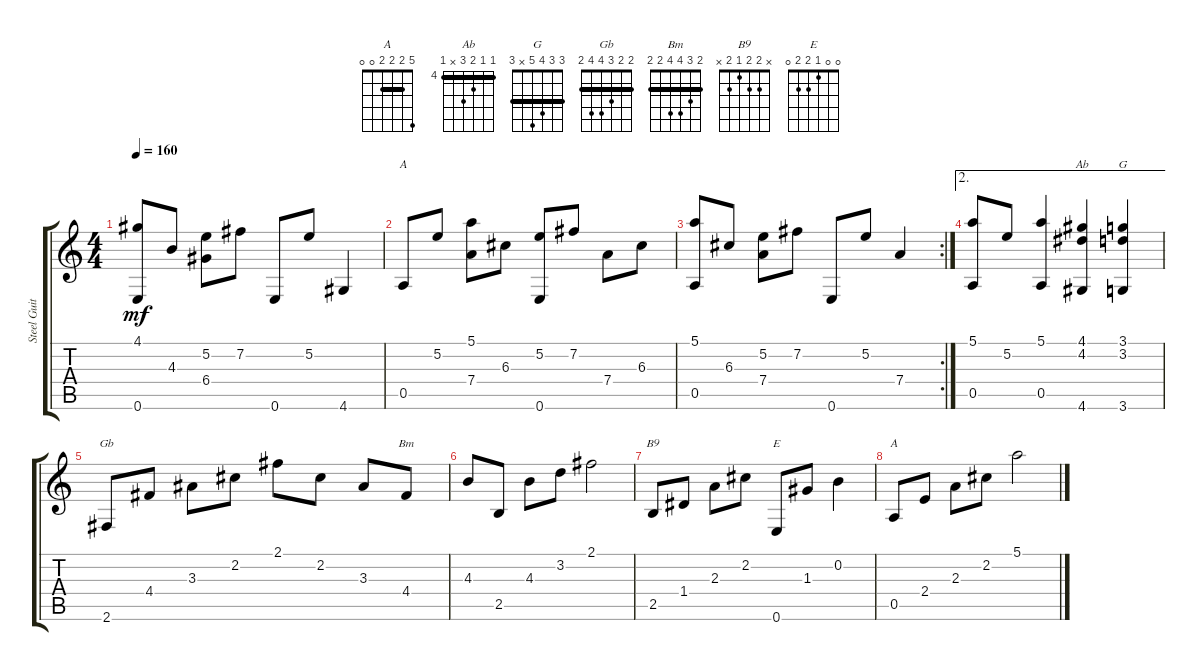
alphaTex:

\track ("Steel Guitar" "Steel Guit") {instrument acousticguitarsteel}
\staff {score tabs}
\tuning (E4 B3 G3 D3 A2 E2) {hide}
\chord ("A" 5 5 6 7 0 0) {firstfret 5 barre 5}
\chord ("Ab" 4 4 5 6 x 4) {firstfret 4 barre 4}
\chord ("G" 3 3 4 5 x 3) {barre 3}
\chord ("Gb" 2 2 3 4 4 2) {barre 2}
\chord ("Bm" 2 3 4 4 2 2) {barre 2}
\chord ("B9" x 2 2 1 2 x)
\chord ("E" 0 0 1 2 2 0)
\chord ("A" 5 2 2 2 0 0) {barre 2}
\ts (4 4)
\tempo 160
\clef g2
\ks c
(4.1 0.6).8{dy mf} 4.3.8 (5.2 6.4).8 7.2.8 0.6.8 5.2.8 4.6.4 |
0.5.8{ch "A"} 5.2.8 (5.1 7.4).8 6.3.8 (5.2 0.6).8 7.2.8 7.4.8 6.3.8 |
\rc 2
(5.1 0.5).8 6.3.8 (5.2 7.4).8 7.2.8 0.6.8 5.2.8 7.4.4 |
\ae 2
(5.1 0.5).8 5.2.8 (5.1 0.5).4 (4.1 4.2 4.6).4{ch "Ab"} (3.1 3.2 3.6).4{ch "G"} |
2.6.8{ch "Gb"} 4.4.8 3.3.8 2.2.8 2.1.8 2.2.8 3.3.8 4.4.8{ch "Bm"} |
4.3.8 2.5.8 4.3.8 3.2.8 2.1.2 |
2.5.8{ch "B9"} 1.4.8 2.3.8 2.2.8 0.6.8{ch "E"} 1.3.8 0.2.4 |
0.5.8{ch "A"} 2.4.8 2.3.8 2.2.8 5.1.2
